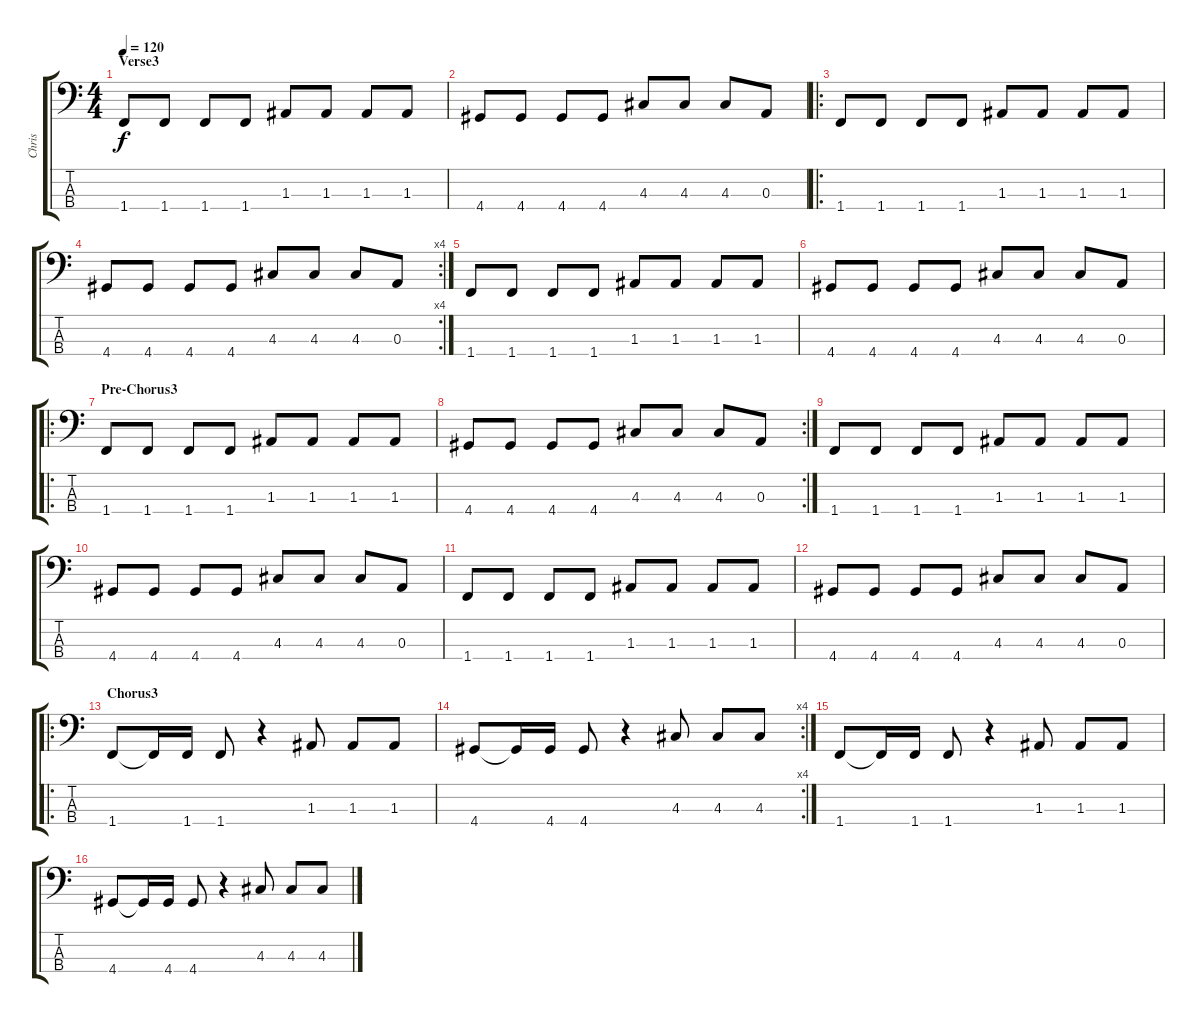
\track ("Chris" "Chris") {instrument electricbasspick}
\staff {score tabs}
\tuning (G2 D2 A1 E1) {hide}
\ts (4 4)
\section ("" "Verse3")
\tempo 120
\clef f4
\ks c
1.4.8{dy f} 1.4.8 1.4.8 1.4.8 1.3.8 1.3.8 1.3.8 1.3.8 |
4.4.8 4.4.8 4.4.8 4.4.8 4.3.8 4.3.8 4.3.8 0.3.8 |
\ro
1.4.8 1.4.8 1.4.8 1.4.8 1.3.8 1.3.8 1.3.8 1.3.8 |
\rc 4
4.4.8 4.4.8 4.4.8 4.4.8 4.3.8 4.3.8 4.3.8 0.3.8 |
1.4.8 1.4.8 1.4.8 1.4.8 1.3.8 1.3.8 1.3.8 1.3.8 |
4.4.8 4.4.8 4.4.8 4.4.8 4.3.8 4.3.8 4.3.8 0.3.8 |
\ro
\section ("" "Pre-Chorus3")
1.4.8 1.4.8 1.4.8 1.4.8 1.3.8 1.3.8 1.3.8 1.3.8 |
\rc 2
4.4.8 4.4.8 4.4.8 4.4.8 4.3.8 4.3.8 4.3.8 0.3.8 |
1.4.8 1.4.8 1.4.8 1.4.8 1.3.8 1.3.8 1.3.8 1.3.8 |
4.4.8 4.4.8 4.4.8 4.4.8 4.3.8 4.3.8 4.3.8 0.3.8 |
1.4.8 1.4.8 1.4.8 1.4.8 1.3.8 1.3.8 1.3.8 1.3.8 |
4.4.8 4.4.8 4.4.8 4.4.8 4.3.8 4.3.8 4.3.8 0.3.8 |
\ro
\section ("" "Chorus3")
1.4.8 1.4{t}.16 1.4.16 1.4.8 r.4 1.3.8 1.3.8 1.3.8 |
\rc 4
4.4.8 4.4{t}.16 4.4.16 4.4.8 r.4 4.3.8 4.3.8 4.3.8 |
1.4.8 1.4{t}.16 1.4.16 1.4.8 r.4 1.3.8 1.3.8 1.3.8 |
4.4.8 4.4{t}.16 4.4.16 4.4.8 r.4 4.3.8 4.3.8 4.3.8
